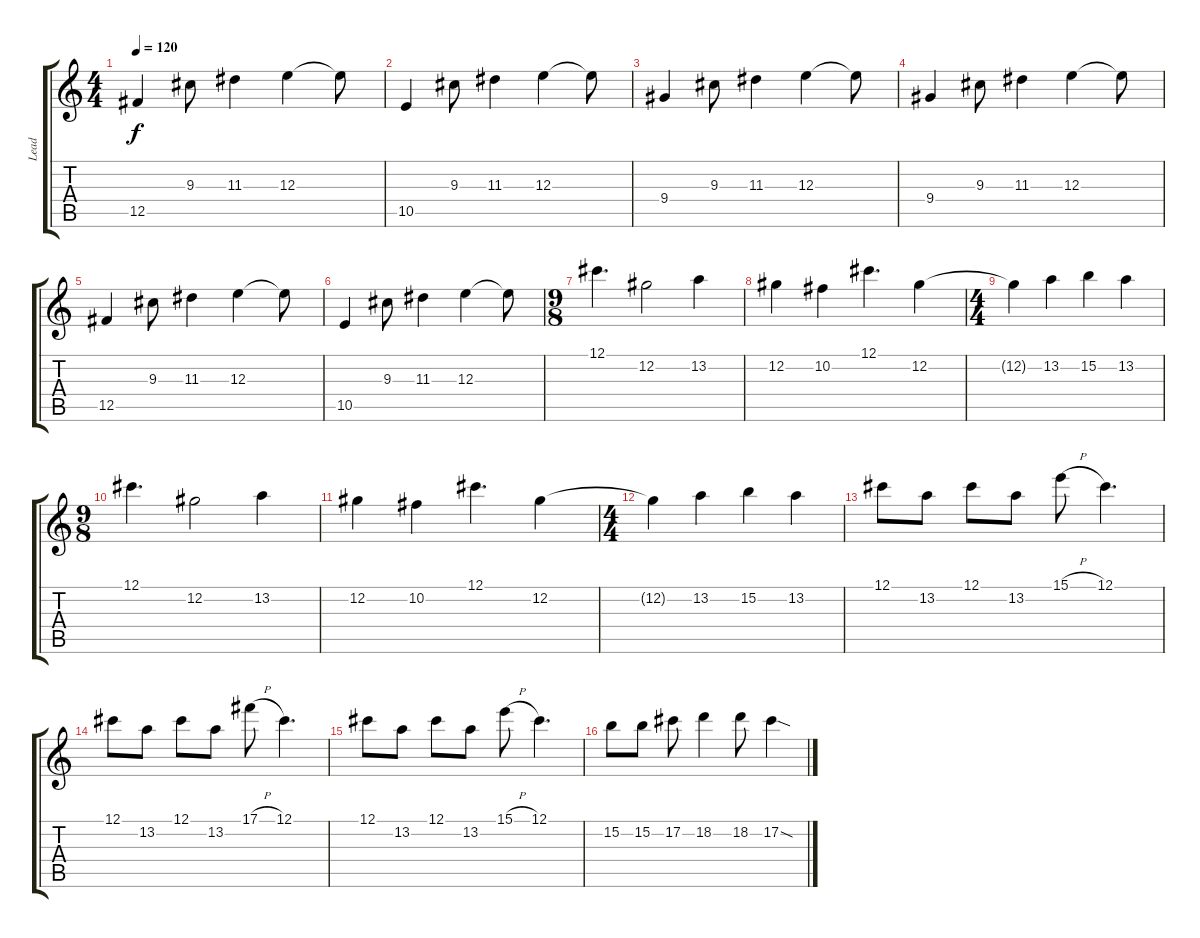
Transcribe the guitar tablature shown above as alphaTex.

\track ("Lead" "Lead") {instrument distortionguitar}
\staff {score tabs}
\tuning (Db4 Ab3 E3 B2 Gb2 Db2) {hide}
\ts (4 4)
\tempo 120
\clef g2
\ks c
12.5.4{dy f} 9.3.8 11.3.4 12.3.4 12.3{t}.8 |
10.5.4 9.3.8 11.3.4 12.3.4 12.3{t}.8 |
9.4.4{instrument electricguitarclean} 9.3.8 11.3.4 12.3.4 12.3{t}.8 |
9.4.4{instrument electricguitarclean} 9.3.8 11.3.4 12.3.4 12.3{t}.8 |
12.5.4 9.3.8 11.3.4 12.3.4 12.3{t}.8 |
10.5.4 9.3.8 11.3.4 12.3.4 12.3{t}.8 |
\ts (9 8)
12.1.4{d instrument distortionguitar} 12.2.2 13.2.4 |
12.2.4 10.2.4 12.1.4{d} 12.2.4 |
\ts (4 4)
12.2{t}.4 13.2.4 15.2.4 13.2.4 |
\ts (9 8)
12.1.4{d instrument distortionguitar} 12.2.2 13.2.4 |
12.2.4 10.2.4 12.1.4{d} 12.2.4 |
\ts (4 4)
12.2{t}.4 13.2.4 15.2.4 13.2.4 |
12.1.8 13.2.8 12.1.8 13.2.8 15.1{h}.8 12.1.4{d} |
12.1.8 13.2.8 12.1.8 13.2.8 17.1{h}.8 12.1.4{d} |
12.1.8 13.2.8 12.1.8 13.2.8 15.1{h}.8 12.1.4{d} |
15.2.8 15.2.8 17.2.8 18.2.4 18.2.8 17.2{sod}.4
